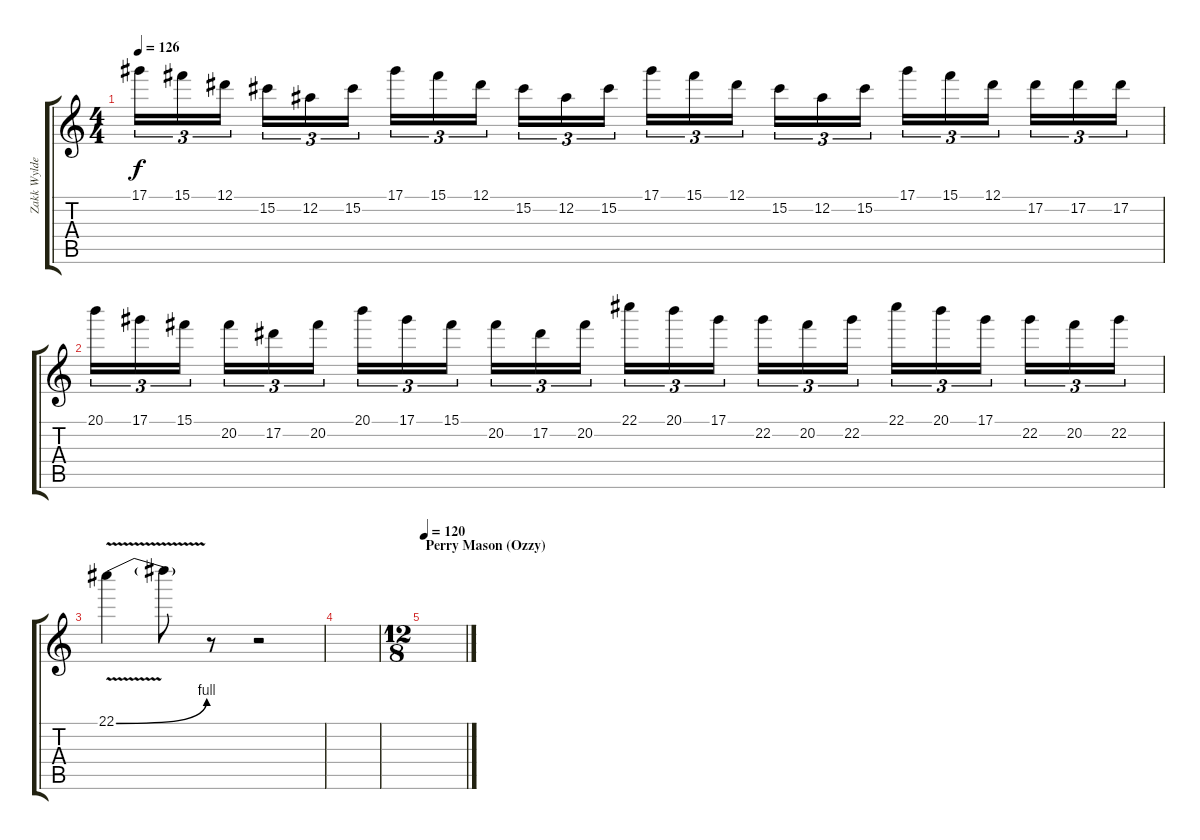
\track ("Zakk Wylde" "Zakk Wylde") {instrument overdrivenguitar}
\staff {score tabs}
\tuning (Eb4 Bb3 Gb3 Db3 Ab2 Eb2) {hide}
\ts (4 4)
\tempo 126
\clef g2
\ks c
17.1.16{tu (3 2) dy f} 15.1.16{tu (3 2)} 12.1.16{tu (3 2)} 15.2.16{tu (3 2)} 12.2.16{tu (3 2)} 15.2.16{tu (3 2)} 17.1.16{tu (3 2)} 15.1.16{tu (3 2)} 12.1.16{tu (3 2)} 15.2.16{tu (3 2)} 12.2.16{tu (3 2)} 15.2.16{tu (3 2)} 17.1.16{tu (3 2)} 15.1.16{tu (3 2)} 12.1.16{tu (3 2)} 15.2.16{tu (3 2)} 12.2.16{tu (3 2)} 15.2.16{tu (3 2)} 17.1.16{tu (3 2)} 15.1.16{tu (3 2)} 12.1.16{tu (3 2)} 17.2.16{tu (3 2)} 17.2.16{tu (3 2)} 17.2.16{tu (3 2)} |
20.1.16{tu (3 2)} 17.1.16{tu (3 2)} 15.1.16{tu (3 2)} 20.2.16{tu (3 2)} 17.2.16{tu (3 2)} 20.2.16{tu (3 2)} 20.1.16{tu (3 2)} 17.1.16{tu (3 2)} 15.1.16{tu (3 2)} 20.2.16{tu (3 2)} 17.2.16{tu (3 2)} 20.2.16{tu (3 2)} 22.1.16{tu (3 2)} 20.1.16{tu (3 2)} 17.1.16{tu (3 2)} 22.2.16{tu (3 2)} 20.2.16{tu (3 2)} 22.2.16{tu (3 2)} 22.1.16{tu (3 2)} 20.1.16{tu (3 2)} 17.1.16{tu (3 2)} 22.2.16{tu (3 2)} 20.2.16{tu (3 2)} 22.2.16{tu (3 2)} |
22.1{be (bend 0 0 60 4) v}.4 22.1{t}.8 r.8 r.2 |
|
\ts (12 8)
\section ("" "Perry Mason (Ozzy)")
\tempo 120
